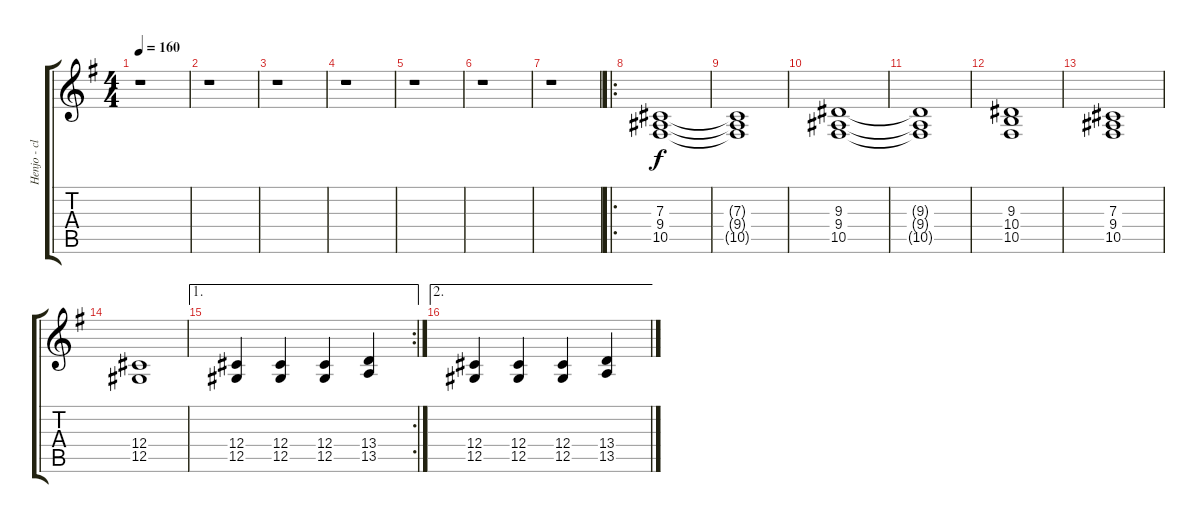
\track ("Henjo - claviers" "Henjo - cl") {instrument drawbarorgan}
\staff {score tabs}
\tuning (Eb4 Bb3 Gb3 Db3 Ab2 Eb2) {hide}
\ts (4 4)
\tempo 160
\clef g2
\ks g
r.1{dy f} |
r.1 |
r.1 |
r.1 |
r.1 |
r.1 |
r.1 |
\ro
(7.3 9.4 10.5).1 |
(7.3{t} 9.4{t} 10.5{t}).1 |
(9.3 9.4 10.5).1 |
(9.3{t} 9.4{t} 10.5{t}).1 |
(9.3 10.4 10.5).1 |
(7.3 9.4 10.5).1 |
(12.4 12.5).1 |
\ae 1
\rc 2
(12.4 12.5).4 (12.4 12.5).4 (12.4 12.5).4 (13.4 13.5).4 |
\ae 2
(12.4 12.5).4 (12.4 12.5).4 (12.4 12.5).4 (13.4 13.5).4
